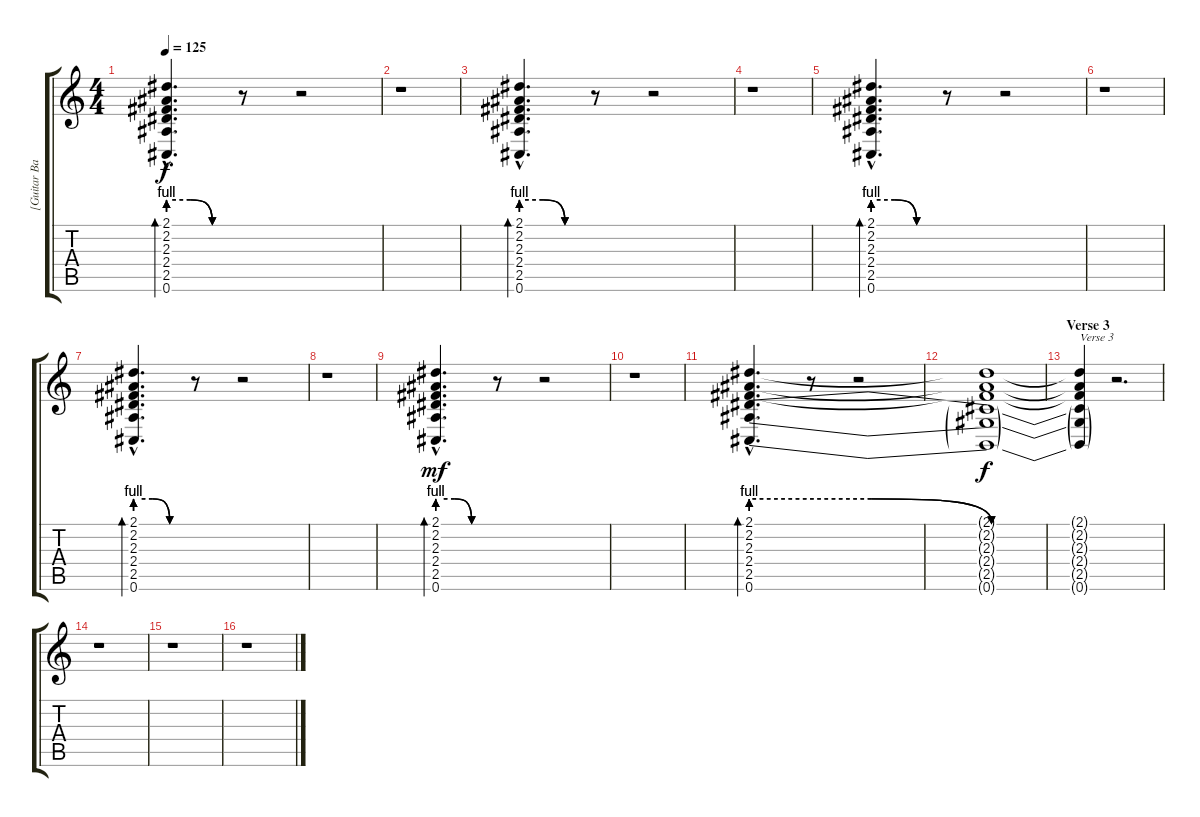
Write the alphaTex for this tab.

\track ("[Guitar Back Up]" "[Guitar Ba") {instrument distortionguitar}
\staff {score tabs}
\tuning (Db4 Ab3 E3 B2 Gb2 B1) {hide}
\ts (4 4)
\tempo 125
\clef g2
\ks c
(2.1{hac} 2.2{hac} 2.3{hac} 2.4{be (custom 0 4 20 4 40 0 60 0) hac} 2.5{be (custom 0 4 20 4 40 0 60 0) hac} 0.6{be (custom 0 4 20 4 40 0 60 0) hac}).4{d bd 120 dy f} r.8 r.2 |
r.1 |
(2.1{hac} 2.2{hac} 2.3{hac} 2.4{be (custom 0 4 20 4 40 0 60 0) hac} 2.5{be (custom 0 4 20 4 40 0 60 0) hac} 0.6{be (custom 0 4 20 4 40 0 60 0) hac}).4{d bd 120} r.8 r.2 |
r.1 |
(2.1{hac} 2.2{hac} 2.3{hac} 2.4{be (custom 0 4 20 4 40 0 60 0) hac} 2.5{be (custom 0 4 20 4 40 0 60 0) hac} 0.6{be (custom 0 4 20 4 40 0 60 0) hac}).4{d bd 120} r.8 r.2 |
r.1 |
(2.1{hac} 2.2{hac} 2.3{hac} 2.4{be (custom 0 4 20 4 40 0 60 0) hac} 2.5{be (custom 0 4 20 4 40 0 60 0) hac} 0.6{be (custom 0 4 20 4 40 0 60 0) hac}).4{d bd 120} r.8 r.2 |
r.1 |
(2.1{hac} 2.2{hac} 2.3{hac} 2.4{be (custom 0 4 20 4 40 0 60 0) hac} 2.5{be (custom 0 4 20 4 40 0 60 0) hac} 0.6{be (custom 0 4 20 4 40 0 60 0) hac}).4{d bd 120 dy mf} r.8 r.2 |
r.1 |
(2.1{hac} 2.2{hac} 2.3{hac} 2.4{be (custom 0 4 20 4 40 0 60 0) hac} 2.5{be (custom 0 4 20 4 40 0 60 0) hac} 0.6{be (custom 0 4 20 4 40 0 60 0) hac}).4{d bd 120} r.8 r.2 |
(2.1{t} 2.2{t} 2.3{t} 2.4{t} 2.5{t} 0.6{t}).1{dy f} |
\section ("" "Verse 3")
(2.1{t} 2.2{t} 2.3{t} 2.4{t} 2.5{t} 0.6{t}).4{txt "Verse 3"} r.2{d} |
r.1 |
r.1 |
r.1
